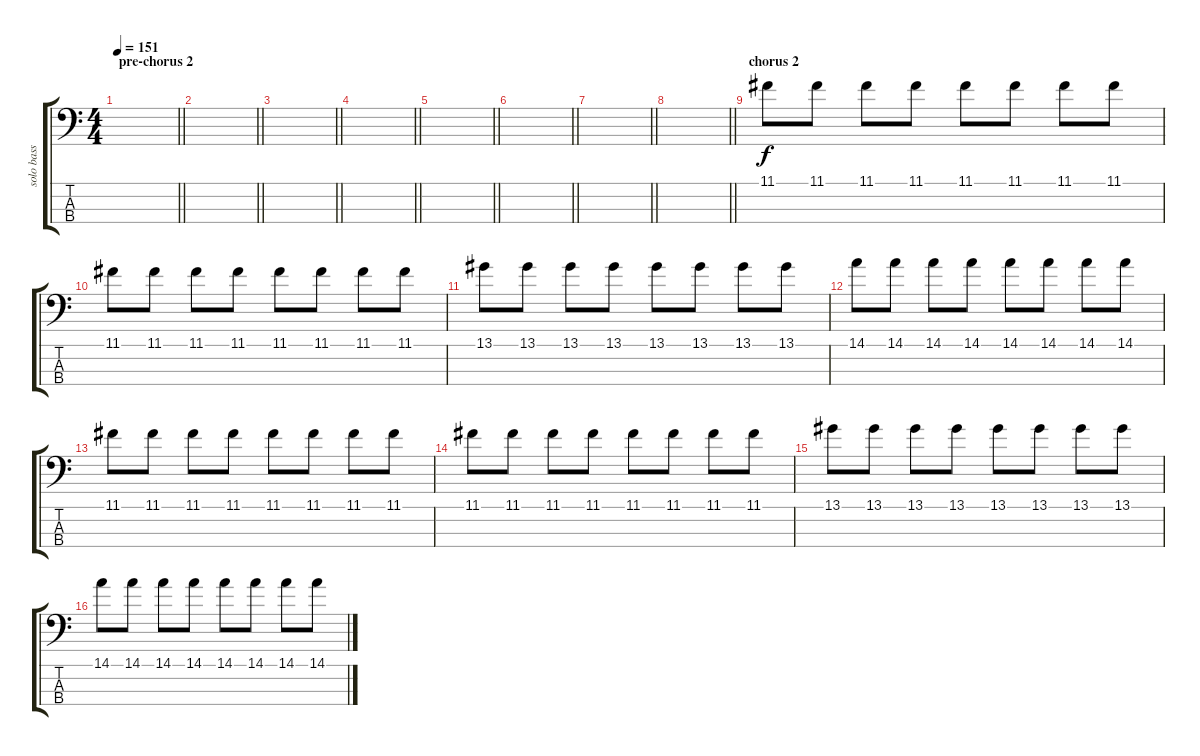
\track ("solo bass" "solo bass") {instrument electricguitarjazz}
\staff {score tabs}
\tuning (G2 D2 A1 E1) {hide}
\ts (4 4)
\section ("" "pre-chorus 2")
\tempo 151
\clef f4
\barLineRight lightlight
\ks c
|
\barLineRight lightlight
|
\barLineRight lightlight
|
\barLineRight lightlight
|
\barLineRight lightlight
|
\barLineRight lightlight
|
\barLineRight lightlight
|
\barLineRight lightlight
|
\section ("" "chorus 2")
11.1.8 11.1.8 11.1.8 11.1.8 11.1.8 11.1.8 11.1.8 11.1.8 |
11.1.8 11.1.8 11.1.8 11.1.8 11.1.8 11.1.8 11.1.8 11.1.8 |
13.1.8 13.1.8 13.1.8 13.1.8 13.1.8 13.1.8 13.1.8 13.1.8 |
14.1.8 14.1.8 14.1.8 14.1.8 14.1.8 14.1.8 14.1.8 14.1.8 |
11.1.8 11.1.8 11.1.8 11.1.8 11.1.8 11.1.8 11.1.8 11.1.8 |
11.1.8 11.1.8 11.1.8 11.1.8 11.1.8 11.1.8 11.1.8 11.1.8 |
13.1.8 13.1.8 13.1.8 13.1.8 13.1.8 13.1.8 13.1.8 13.1.8 |
14.1.8 14.1.8 14.1.8 14.1.8 14.1.8 14.1.8 14.1.8 14.1.8
